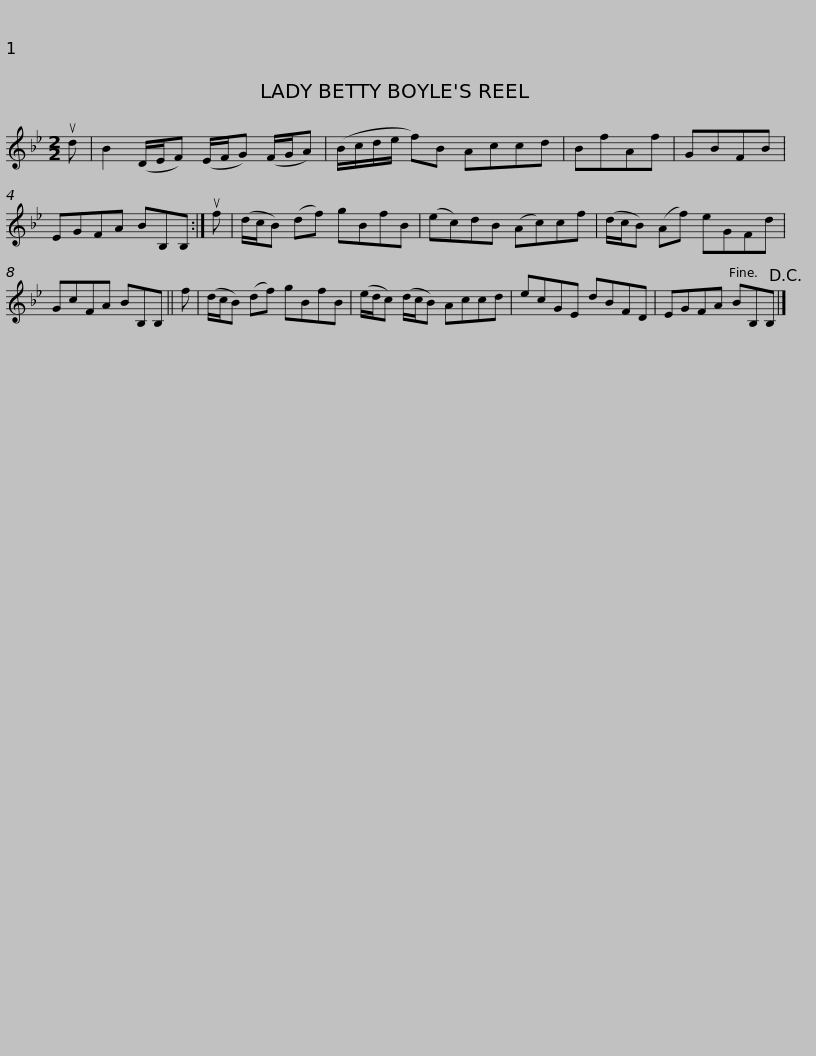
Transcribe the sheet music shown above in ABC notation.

X:1
L:1/8
M:2/2
I:linebreak $
K:Bb
V:1 treble
V:1
 ud | B2 (D/E/F) (E/F/G) (F/G/A) | (B/c/d/e/ f)B Accd | BfAf | GBFB | %5
 EGFA BB,B, :| uf |$ (d/c/B) (df) gBfB | (ec)dB (Ac)cf | (d/c/B) (Af) eGFd | %10
 GcFA BB,B, || f | (d/c/B) (df) gBfB |$ (e/d/c) (d/c/B) Accd | ecGE dBFD | %15
 EGFA BB,B,!D.C.! |] %16
